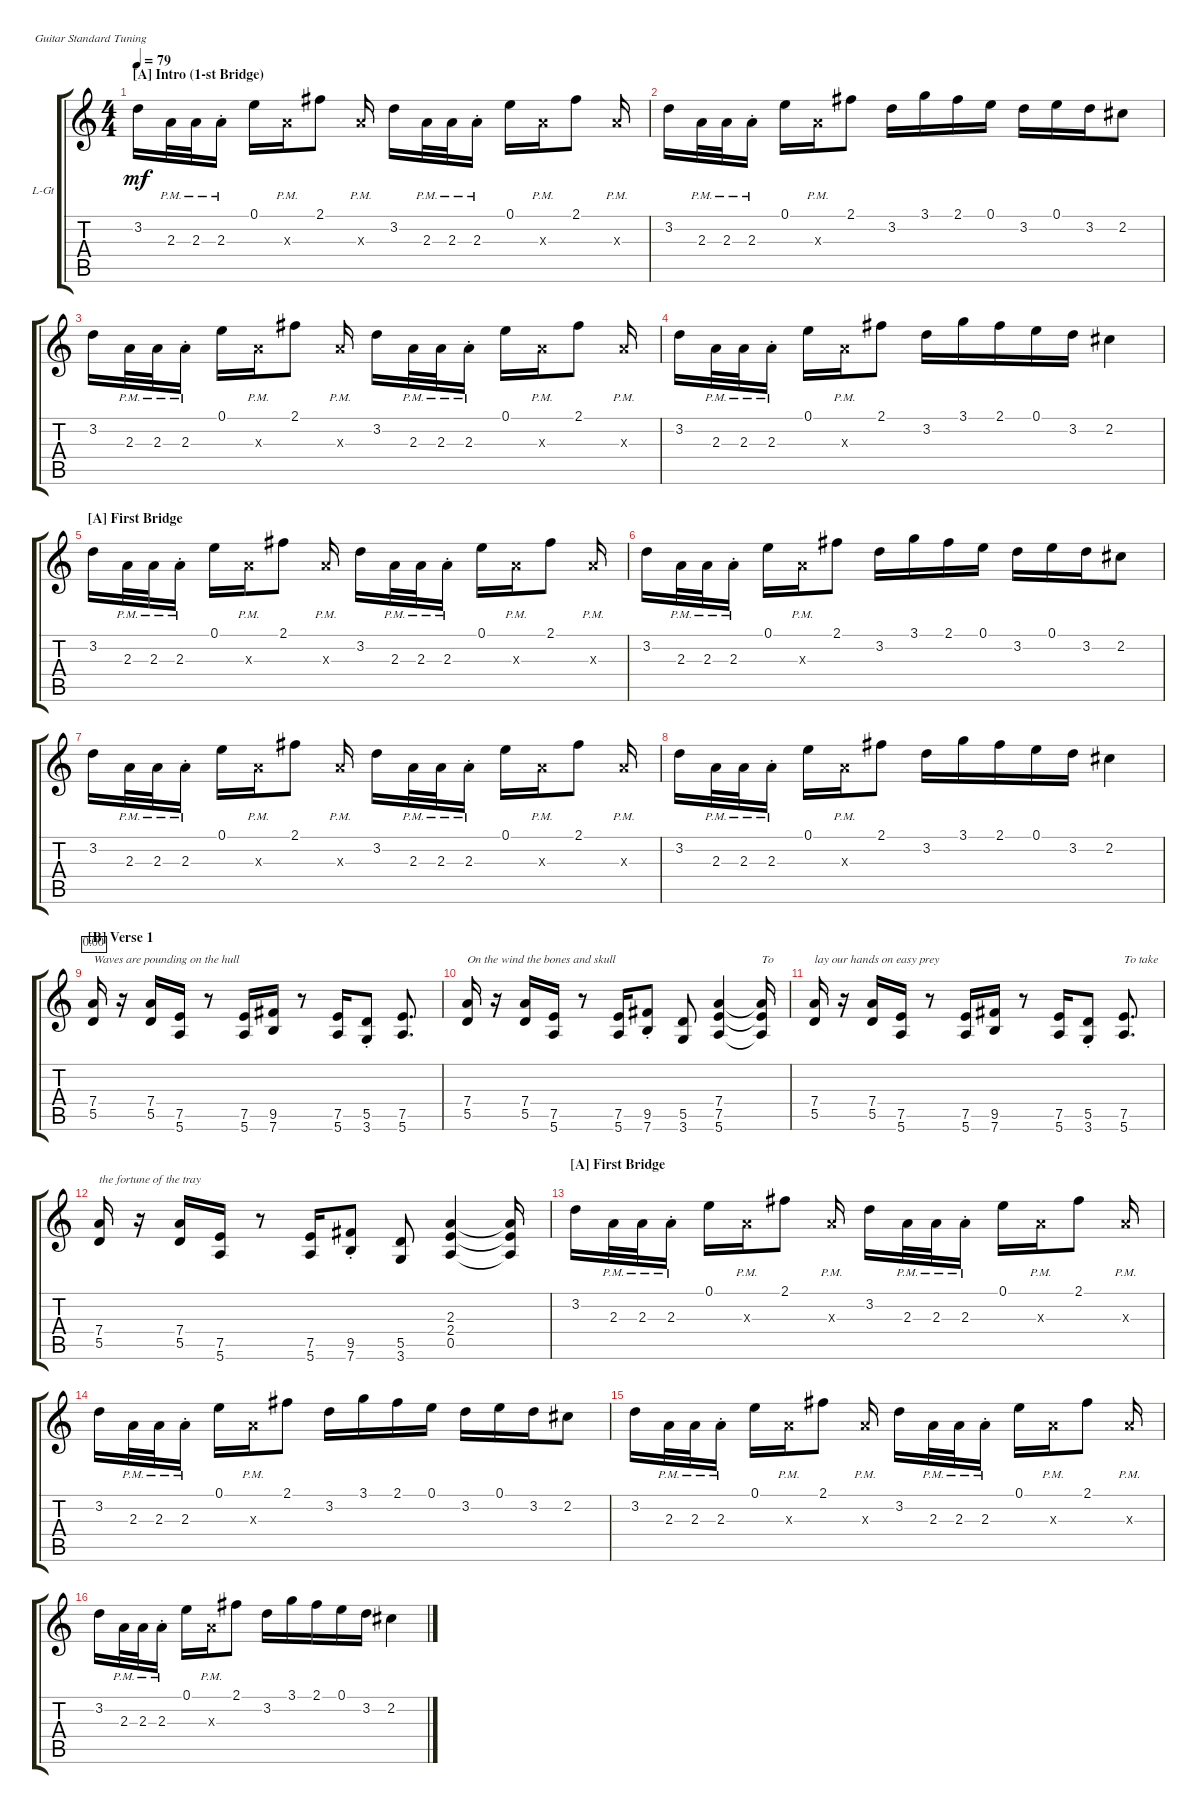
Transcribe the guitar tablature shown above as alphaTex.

\bracketExtendMode groupsimilarinstruments
\firstSystemTrackNameOrientation horizontal
\otherSystemsTrackNameOrientation horizontal
\track ("Lead Guitar" "L-Gt") {instrument distortionguitar}
\staff {score tabs}
\tuning (E4 B3 G3 D3 A2 E2)
\ts (4 4)
\section ("A" "Intro (1-st Bridge)")
\tempo 79
\clef g2
\ks c
3.2.16{dy mf instrument distortionguitar} 2.3{pm}.32{beam merge} 2.3{pm}.32{beam merge} 2.3{pm st}.16{beam split} 0.1.16{beam merge} 2.3{pm x}.16 2.1.8{beam split} 2.3{pm x}.16 3.2.16 2.3{pm}.32{beam merge} 2.3{pm}.32{beam merge} 2.3{pm st}.16{beam split} 0.1.16{beam merge} 2.3{pm x}.16 2.1.8{beam split} 2.3{pm x}.16 |
3.2.16 2.3{pm}.32{beam merge} 2.3{pm}.32{beam merge} 2.3{pm st}.16{beam split} 0.1.16{beam merge} 2.3{pm x}.16 2.1.8{beam split} 3.2.16{beam merge} 3.1.16 2.1.16 0.1.16{beam split} 3.2.16{beam merge} 0.1.16 3.2.16 2.2.8 |
3.2.16 2.3{pm}.32{beam merge} 2.3{pm}.32{beam merge} 2.3{pm st}.16{beam split} 0.1.16{beam merge} 2.3{pm x}.16 2.1.8{beam split} 2.3{pm x}.16 3.2.16 2.3{pm}.32{beam merge} 2.3{pm}.32{beam merge} 2.3{pm st}.16{beam split} 0.1.16{beam merge} 2.3{pm x}.16 2.1.8{beam split} 2.3{pm x}.16 |
3.2.16 2.3{pm}.32{beam merge} 2.3{pm}.32{beam merge} 2.3{pm st}.16{beam split} 0.1.16{beam merge} 2.3{pm x}.16 2.1.8{beam split} 3.2.16{beam merge} 3.1.16 2.1.16 0.1.16{beam merge} 3.2.16{beam merge} 2.2.4 |
\section ("A" "First Bridge")
3.2.16 2.3{pm}.32{beam merge} 2.3{pm}.32{beam merge} 2.3{pm st}.16{beam split} 0.1.16{beam merge} 2.3{pm x}.16 2.1.8{beam split} 2.3{pm x}.16 3.2.16 2.3{pm}.32{beam merge} 2.3{pm}.32{beam merge} 2.3{pm st}.16{beam split} 0.1.16{beam merge} 2.3{pm x}.16 2.1.8{beam split} 2.3{pm x}.16 |
3.2.16 2.3{pm}.32{beam merge} 2.3{pm}.32{beam merge} 2.3{pm st}.16{beam split} 0.1.16{beam merge} 2.3{pm x}.16 2.1.8{beam split} 3.2.16{beam merge} 3.1.16 2.1.16 0.1.16{beam split} 3.2.16{beam merge} 0.1.16 3.2.16 2.2.8 |
3.2.16 2.3{pm}.32{beam merge} 2.3{pm}.32{beam merge} 2.3{pm st}.16{beam split} 0.1.16{beam merge} 2.3{pm x}.16 2.1.8{beam split} 2.3{pm x}.16 3.2.16 2.3{pm}.32{beam merge} 2.3{pm}.32{beam merge} 2.3{pm st}.16{beam split} 0.1.16{beam merge} 2.3{pm x}.16 2.1.8{beam split} 2.3{pm x}.16 |
3.2.16 2.3{pm}.32{beam merge} 2.3{pm}.32{beam merge} 2.3{pm st}.16{beam split} 0.1.16{beam merge} 2.3{pm x}.16 2.1.8{beam split} 3.2.16{beam merge} 3.1.16 2.1.16 0.1.16{beam merge} 3.2.16{beam merge} 2.2.4 |
\section ("B" "Verse 1")
(5.5 7.4).16{txt "Waves are pounding on the hull" beam split timer} r.16{beam split} (5.5 7.4).16 (5.6 7.5).16 r.8 (5.6 7.5).16 (7.6 9.5).16 r.8 (5.6 7.5).16{beam merge} (3.6{st} 5.5{st}).8 (5.6 7.5).8{d} |
(5.5 7.4).16{txt "On the wind the bones and skull" beam split} r.16{beam split} (5.5 7.4).16 (5.6 7.5).16 r.8 (5.6 7.5).16 (7.6{st} 9.5{st}).8 (3.6 5.5).8 (5.6 7.5 7.4).4 (5.6{t} 7.5{t} 7.4{t}).16{txt "To "} |
(5.5 7.4).16{txt "lay our hands on easy prey" beam split} r.16{beam split} (5.5 7.4).16 (5.6 7.5).16 r.8 (5.6 7.5).16 (7.6 9.5).16 r.8 (5.6 7.5).16{beam merge} (3.6{st} 5.5{st}).8 (5.6 7.5).8{d txt "To take"} |
(5.5 7.4).16{txt "the fortune of the tray" beam split} r.16{beam split} (5.5 7.4).16 (5.6 7.5).16 r.8 (5.6 7.5).16 (7.6{st} 9.5{st}).8 (3.6 5.5).8 (0.5 2.4 2.3).4 (0.5{t} 2.4{t} 2.3{t}).16 |
\section ("A" "First Bridge")
3.2.16 2.3{pm}.32{beam merge} 2.3{pm}.32{beam merge} 2.3{pm st}.16{beam split} 0.1.16{beam merge} 2.3{pm x}.16 2.1.8{beam split} 2.3{pm x}.16 3.2.16 2.3{pm}.32{beam merge} 2.3{pm}.32{beam merge} 2.3{pm st}.16{beam split} 0.1.16{beam merge} 2.3{pm x}.16 2.1.8{beam split} 2.3{pm x}.16 |
3.2.16 2.3{pm}.32{beam merge} 2.3{pm}.32{beam merge} 2.3{pm st}.16{beam split} 0.1.16{beam merge} 2.3{pm x}.16 2.1.8{beam split} 3.2.16{beam merge} 3.1.16 2.1.16 0.1.16{beam split} 3.2.16{beam merge} 0.1.16 3.2.16 2.2.8 |
3.2.16 2.3{pm}.32{beam merge} 2.3{pm}.32{beam merge} 2.3{pm st}.16{beam split} 0.1.16{beam merge} 2.3{pm x}.16 2.1.8{beam split} 2.3{pm x}.16 3.2.16 2.3{pm}.32{beam merge} 2.3{pm}.32{beam merge} 2.3{pm st}.16{beam split} 0.1.16{beam merge} 2.3{pm x}.16 2.1.8{beam split} 2.3{pm x}.16 |
3.2.16 2.3{pm}.32{beam merge} 2.3{pm}.32{beam merge} 2.3{pm st}.16{beam split} 0.1.16{beam merge} 2.3{pm x}.16 2.1.8{beam split} 3.2.16{beam merge} 3.1.16 2.1.16 0.1.16{beam merge} 3.2.16{beam merge} 2.2.4
